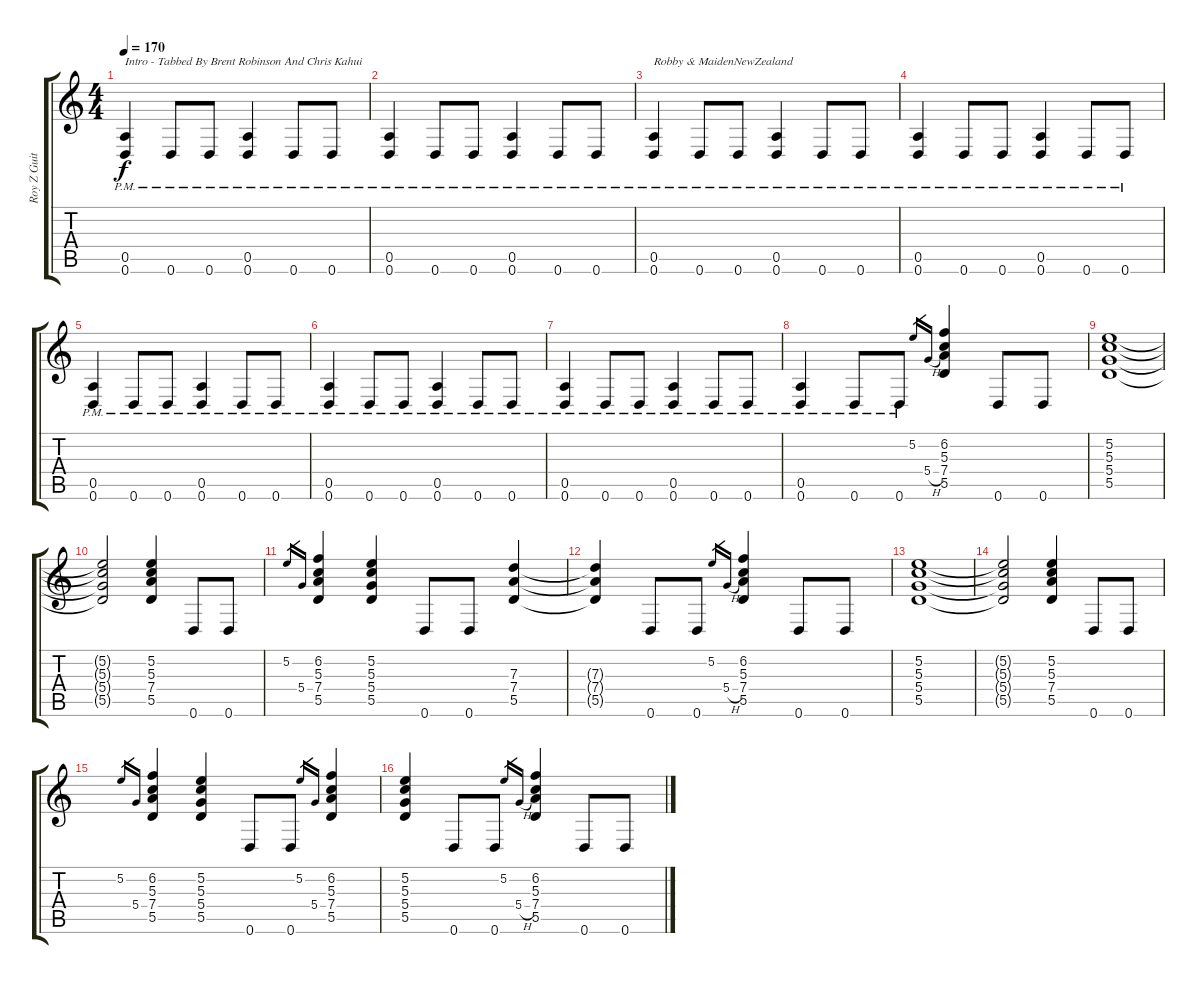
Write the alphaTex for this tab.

\track ("Roy Z Guitar 01" "Roy Z Guit") {instrument distortionguitar}
\staff {score tabs}
\tuning (E4 B3 G3 D3 A2 D2) {hide}
\ts (4 4)
\tempo 170
\clef g2
\ks c
(0.5{pm} 0.6{pm}).4{txt "Intro - Tabbed By Brent Robinson And Chris Kahui" dy f instrument distortionguitar} 0.6{pm}.8 0.6{pm}.8 (0.5{pm} 0.6{pm}).4 0.6{pm}.8 0.6{pm}.8 |
(0.5{pm} 0.6{pm}).4 0.6{pm}.8 0.6{pm}.8 (0.5{pm} 0.6{pm}).4 0.6{pm}.8 0.6{pm}.8 |
(0.5{pm} 0.6{pm}).4{txt "Robby & MaidenNewZealand"} 0.6{pm}.8 0.6{pm}.8 (0.5{pm} 0.6{pm}).4 0.6{pm}.8 0.6{pm}.8 |
(0.5{pm} 0.6{pm}).4 0.6{pm}.8 0.6{pm}.8 (0.5{pm} 0.6{pm}).4 0.6{pm}.8 0.6{pm}.8 |
(0.5{pm} 0.6{pm}).4 0.6{pm}.8 0.6{pm}.8 (0.5{pm} 0.6{pm}).4 0.6{pm}.8 0.6{pm}.8 |
(0.5{pm} 0.6{pm}).4 0.6{pm}.8 0.6{pm}.8 (0.5{pm} 0.6{pm}).4 0.6{pm}.8 0.6{pm}.8 |
(0.5{pm} 0.6{pm}).4 0.6{pm}.8 0.6{pm}.8 (0.5{pm} 0.6{pm}).4 0.6{pm}.8 0.6{pm}.8 |
(0.5{pm} 0.6{pm}).4 0.6{pm}.8 0.6{pm}.8 5.2.16{gr} 5.4{h}.16{gr} (6.2 5.3 7.4 5.5).4 0.6.8 0.6.8 |
(5.2 5.3 5.4 5.5).1 |
(5.2{t} 5.3{t} 5.4{t} 5.5{t}).2 (5.2 5.3 7.4 5.5).4 0.6.8 0.6.8 |
5.2.16{gr} 5.4.16{gr} (6.2 5.3 7.4 5.5).4 (5.2 5.3 5.4 5.5).4 0.6.8 0.6.8 (7.3 7.4 5.5).4 |
(7.3{t} 7.4{t} 5.5{t}).4 0.6.8 0.6.8 5.2.16{gr} 5.4{h}.16{gr} (6.2 5.3 7.4 5.5).4 0.6.8 0.6.8 |
(5.2 5.3 5.4 5.5).1 |
(5.2{t} 5.3{t} 5.4{t} 5.5{t}).2 (5.2 5.3 7.4 5.5).4 0.6.8 0.6.8 |
5.2.16{gr} 5.4.16{gr} (6.2 5.3 7.4 5.5).4 (5.2 5.3 5.4 5.5).4 0.6.8 0.6.8 5.2.16{gr} 5.4.16{gr} (6.2 5.3 7.4 5.5).4 |
(5.2 5.3 5.4 5.5).4 0.6.8 0.6.8 5.2.16{gr} 5.4{h}.16{gr} (6.2 5.3 7.4 5.5).4 0.6.8 0.6.8
